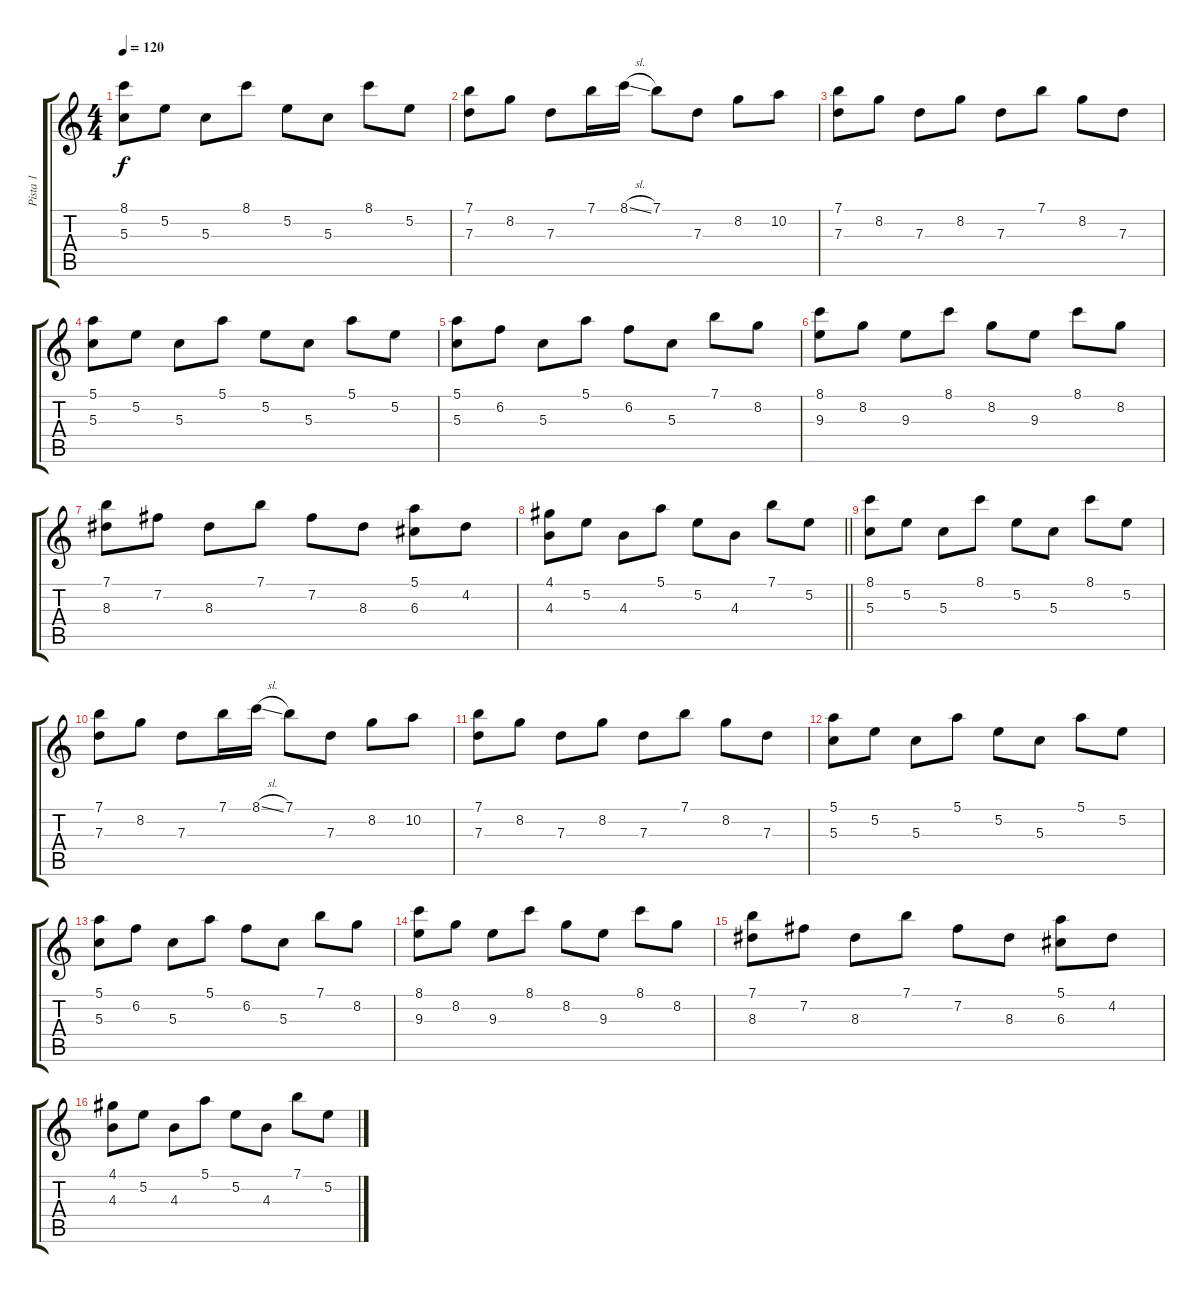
\track ("Pista 1" "Pista 1") {instrument acousticguitarsteel}
\staff {score tabs}
\tuning (E4 B3 G3 D3 A2 E2) {hide}
\ts (4 4)
\tempo 120
\clef g2
\ks c
(8.1 5.3).8{dy f} 5.2.8 5.3.8 8.1.8 5.2.8 5.3.8 8.1.8 5.2.8 |
(7.1 7.3).8 8.2.8 7.3.8 7.1.16 8.1{sl}.16 7.1.8 7.3.8 8.2.8 10.2.8 |
(7.1 7.3).8 8.2.8 7.3.8 8.2.8 7.3.8 7.1.8 8.2.8 7.3.8 |
(5.1 5.3).8 5.2.8 5.3.8 5.1.8 5.2.8 5.3.8 5.1.8 5.2.8 |
(5.1 5.3).8 6.2.8 5.3.8 5.1.8 6.2.8 5.3.8 7.1.8 8.2.8 |
(8.1 9.3).8 8.2.8 9.3.8 8.1.8 8.2.8 9.3.8 8.1.8 8.2.8 |
(7.1 8.3).8 7.2.8 8.3.8 7.1.8 7.2.8 8.3.8 (5.1 6.3).8 4.2.8 |
\barLineRight lightlight
(4.1 4.3).8 5.2.8 4.3.8 5.1.8 5.2.8 4.3.8 7.1.8 5.2.8 |
\section ("" "")
(8.1 5.3).8 5.2.8 5.3.8 8.1.8 5.2.8 5.3.8 8.1.8 5.2.8 |
(7.1 7.3).8 8.2.8 7.3.8 7.1.16 8.1{sl}.16 7.1.8 7.3.8 8.2.8 10.2.8 |
(7.1 7.3).8 8.2.8 7.3.8 8.2.8 7.3.8 7.1.8 8.2.8 7.3.8 |
(5.1 5.3).8 5.2.8 5.3.8 5.1.8 5.2.8 5.3.8 5.1.8 5.2.8 |
(5.1 5.3).8 6.2.8 5.3.8 5.1.8 6.2.8 5.3.8 7.1.8 8.2.8 |
(8.1 9.3).8 8.2.8 9.3.8 8.1.8 8.2.8 9.3.8 8.1.8 8.2.8 |
(7.1 8.3).8 7.2.8 8.3.8 7.1.8 7.2.8 8.3.8 (5.1 6.3).8 4.2.8 |
(4.1 4.3).8 5.2.8 4.3.8 5.1.8 5.2.8 4.3.8 7.1.8 5.2.8
